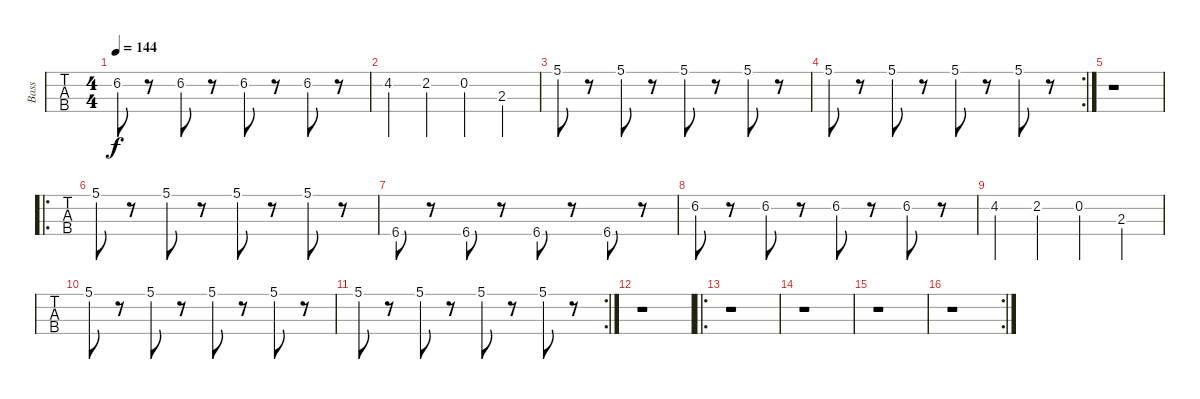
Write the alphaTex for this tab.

\track ("Bass" "Bass") {instrument electricbasspick}
\staff {tabs}
\tuning (Eb2 Bb1 F1 C1) {hide}
\ts (4 4)
\tempo 144
\clef f4
\ks c
6.2.8{dy f} r.8 6.2.8 r.8 6.2.8 r.8 6.2.8 r.8 |
4.2.4 2.2.4 0.2.4 2.3.4 |
5.1.8 r.8 5.1.8 r.8 5.1.8 r.8 5.1.8 r.8 |
\rc 2
5.1.8 r.8 5.1.8 r.8 5.1.8 r.8 5.1.8 r.8 |
r.1 |
\ro
5.1.8 r.8 5.1.8 r.8 5.1.8 r.8 5.1.8 r.8 |
6.4.8 r.8 6.4.8 r.8 6.4.8 r.8 6.4.8 r.8 |
6.2.8 r.8 6.2.8 r.8 6.2.8 r.8 6.2.8 r.8 |
4.2.4 2.2.4 0.2.4 2.3.4 |
5.1.8 r.8 5.1.8 r.8 5.1.8 r.8 5.1.8 r.8 |
\rc 2
5.1.8 r.8 5.1.8 r.8 5.1.8 r.8 5.1.8 r.8 |
r.1 |
\ro
r.1 |
r.1 |
r.1 |
\rc 2
r.1
